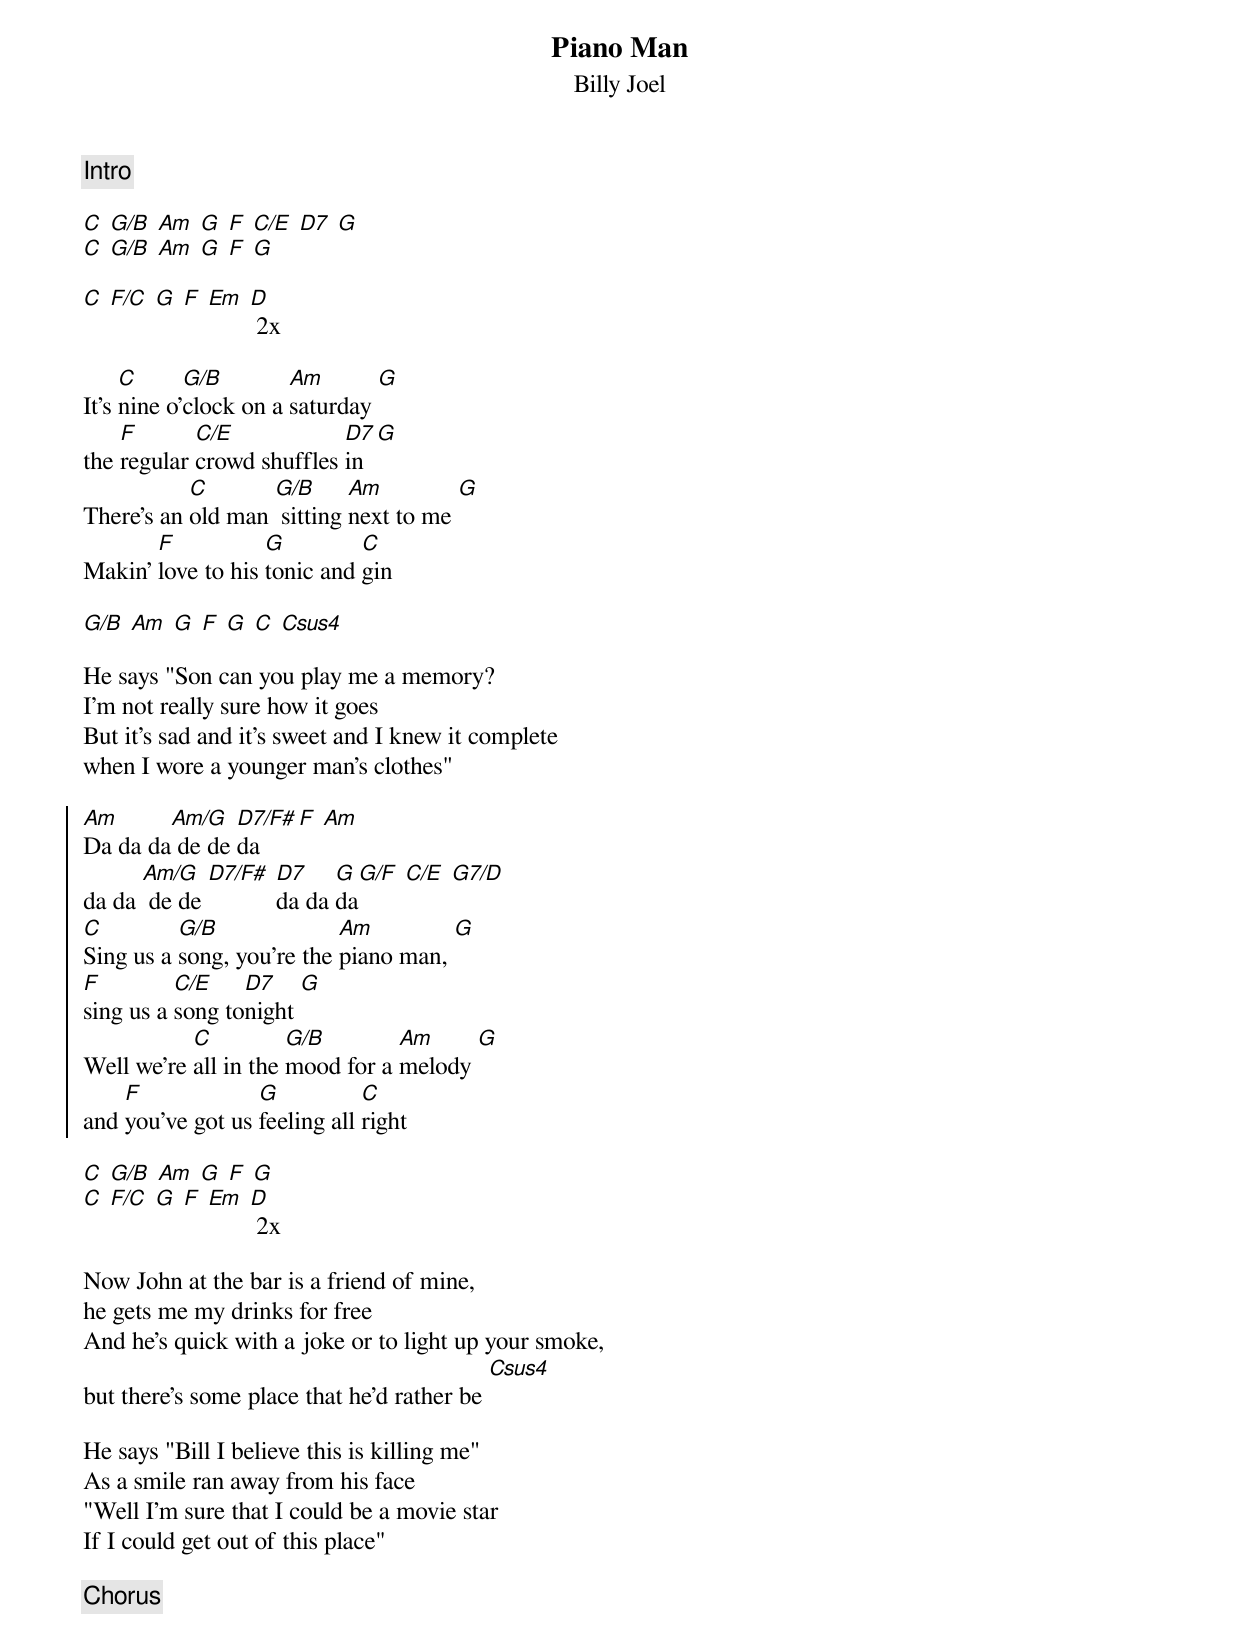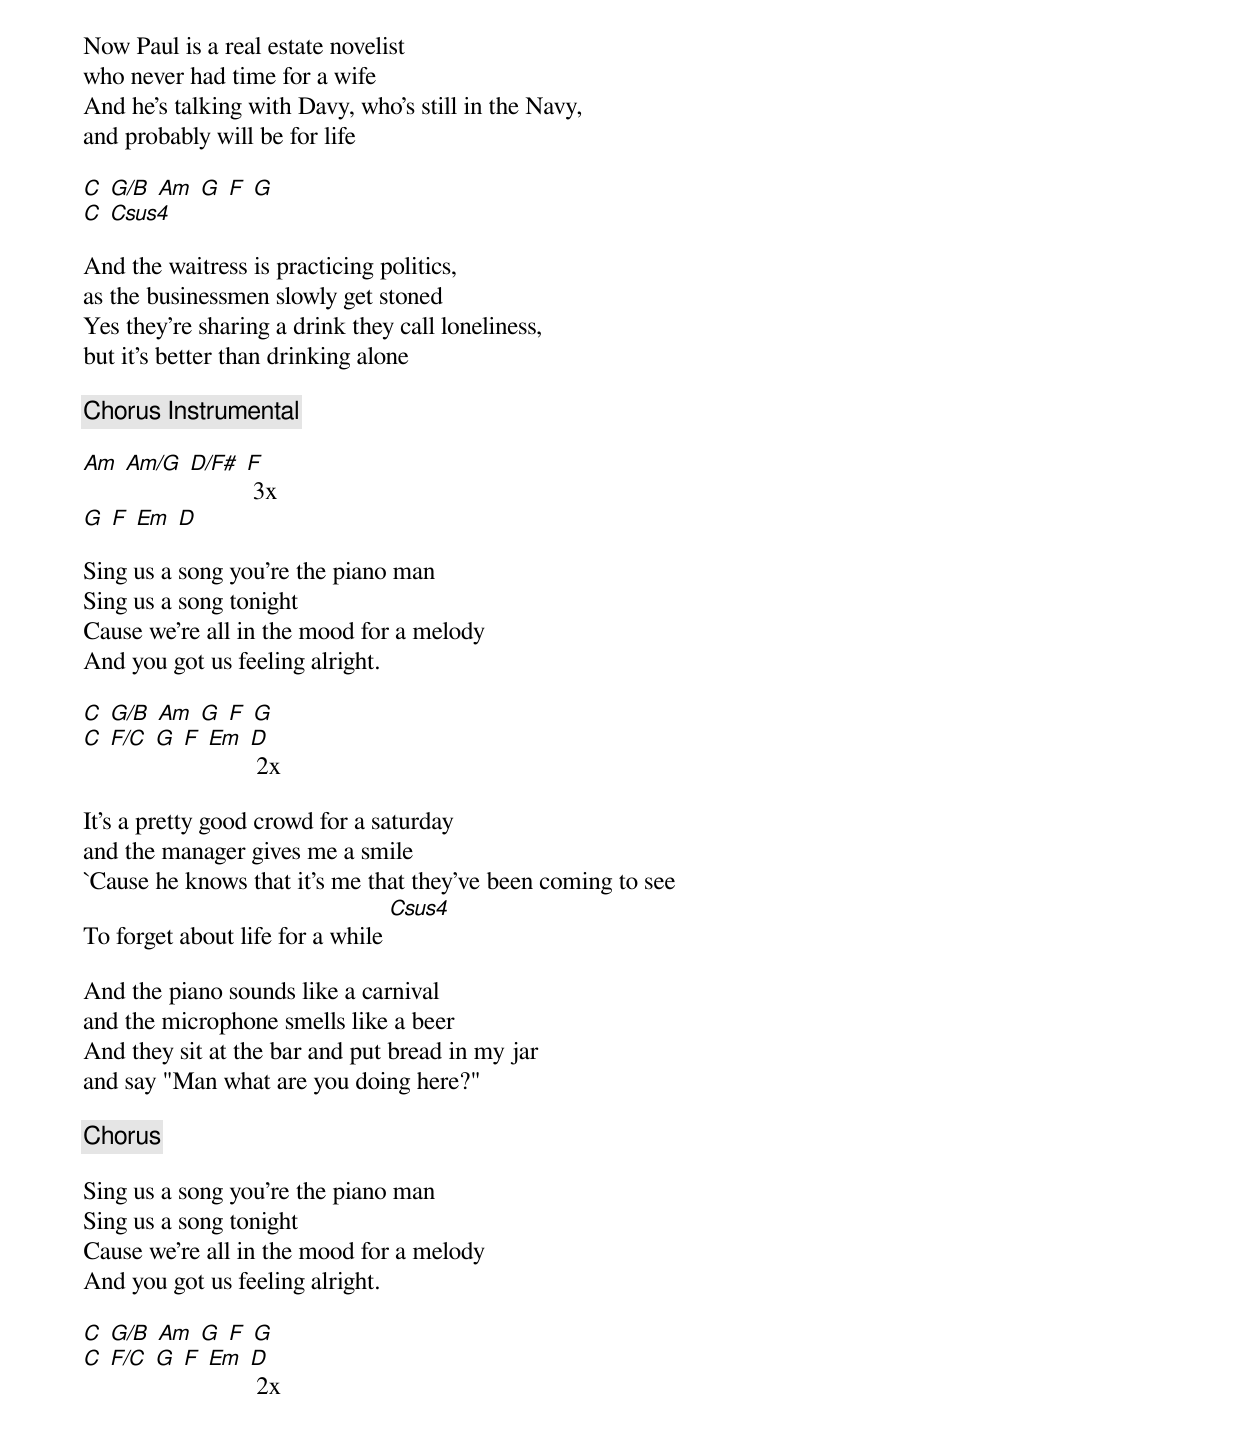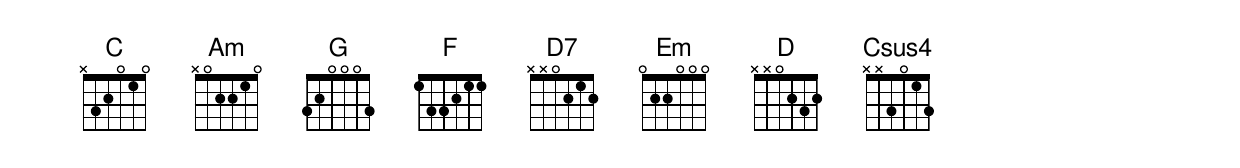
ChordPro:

{title:Piano Man}
{subtitle:Billy Joel}
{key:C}

{c:Intro}

[C] [G/B] [Am] [G] [F] [C/E] [D7] [G]
[C] [G/B] [Am] [G] [F] [G]

[C] [F/C] [G] [F] [Em] [D] 2x

It's [C]nine o'[G/B]clock on a [Am]saturday [G]
the [F]regular [C/E]crowd shuffles [D7]in [G]
There's an [C]old man [G/B] sitting [Am]next to me [G]
Makin' [F]love to his [G]tonic and [C]gin

[G/B] [Am] [G] [F] [G] [C] [Csus4]

He says "Son can you play me a memory?
I'm not really sure how it goes
But it's sad and it's sweet and I knew it complete
when I wore a younger man's clothes"

{soc}
[Am]Da da da[Am/G] de de [D7/F#]da [F] [Am]
da da [Am/G] de de [D7/F#] [D7]da da [G]da[G/F] [C/E] [G7/D]
[C]Sing us a [G/B]song, you're the [Am]piano man, [G]
[F]sing us a [C/E]song to[D7]night [G]
Well we're [C]all in the [G/B]mood for a [Am]melody [G]
and [F]you've got us [G]feeling all [C]right
{eoc}

[C] [G/B] [Am] [G] [F] [G]
[C] [F/C] [G] [F] [Em] [D] 2x

Now John at the bar is a friend of mine,
he gets me my drinks for free
And he's quick with a joke or to light up your smoke,
but there's some place that he'd rather be [Csus4]

He says "Bill I believe this is killing me"
As a smile ran away from his face
"Well I'm sure that I could be a movie star
If I could get out of this place"

{c:Chorus}


Now Paul is a real estate novelist
who never had time for a wife
And he's talking with Davy, who's still in the Navy,
and probably will be for life

[C] [G/B] [Am] [G] [F] [G]
[C] [Csus4]

And the waitress is practicing politics,
as the businessmen slowly get stoned
Yes they're sharing a drink they call loneliness,
but it's better than drinking alone

{c:Chorus Instrumental}

[Am] [Am/G] [D/F#] [F] 3x
[G] [F] [Em] [D]

Sing us a song you're the piano man
Sing us a song tonight
Cause we're all in the mood for a melody
And you got us feeling alright.

[C] [G/B] [Am] [G] [F] [G]
[C] [F/C] [G] [F] [Em] [D] 2x

It's a pretty good crowd for a saturday
and the manager gives me a smile
`Cause he knows that it's me that they've been coming to see
To forget about life for a while [Csus4]

And the piano sounds like a carnival
and the microphone smells like a beer
And they sit at the bar and put bread in my jar
and say "Man what are you doing here?"

{c:Chorus}

Sing us a song you're the piano man
Sing us a song tonight
Cause we're all in the mood for a melody
And you got us feeling alright.

[C] [G/B] [Am] [G] [F] [G]
[C] [F/C] [G] [F] [Em] [D] 2x

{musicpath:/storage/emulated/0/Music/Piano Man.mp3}
